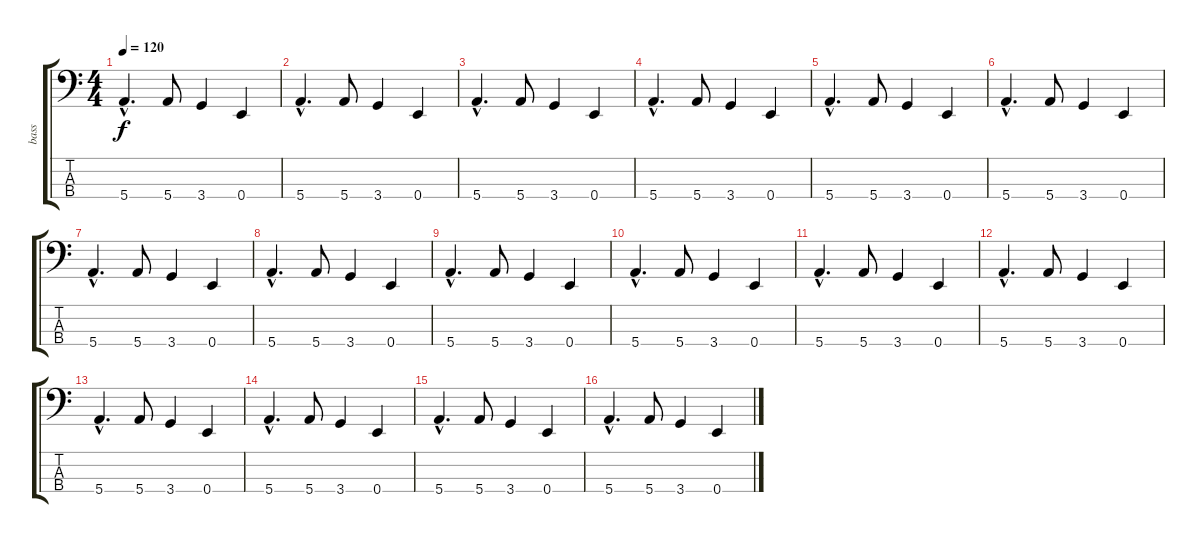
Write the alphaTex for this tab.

\track ("bass" "bass") {instrument electricbassfinger}
\staff {score tabs}
\tuning (G2 D2 A1 E1) {hide}
\ts (4 4)
\tempo 120
\clef f4
\ks c
5.4{hac}.4{d dy f} 5.4.8 3.4.4 0.4.4 |
5.4{hac}.4{d} 5.4.8 3.4.4 0.4.4 |
5.4{hac}.4{d} 5.4.8 3.4.4 0.4.4 |
5.4{hac}.4{d} 5.4.8 3.4.4 0.4.4 |
5.4{hac}.4{d} 5.4.8 3.4.4 0.4.4 |
5.4{hac}.4{d} 5.4.8 3.4.4 0.4.4 |
5.4{hac}.4{d} 5.4.8 3.4.4 0.4.4 |
5.4{hac}.4{d} 5.4.8 3.4.4 0.4.4 |
5.4{hac}.4{d} 5.4.8 3.4.4 0.4.4 |
5.4{hac}.4{d} 5.4.8 3.4.4 0.4.4 |
5.4{hac}.4{d} 5.4.8 3.4.4 0.4.4 |
5.4{hac}.4{d} 5.4.8 3.4.4 0.4.4 |
5.4{hac}.4{d} 5.4.8 3.4.4 0.4.4 |
5.4{hac}.4{d} 5.4.8 3.4.4 0.4.4 |
5.4{hac}.4{d} 5.4.8 3.4.4 0.4.4 |
5.4{hac}.4{d} 5.4.8 3.4.4 0.4.4
